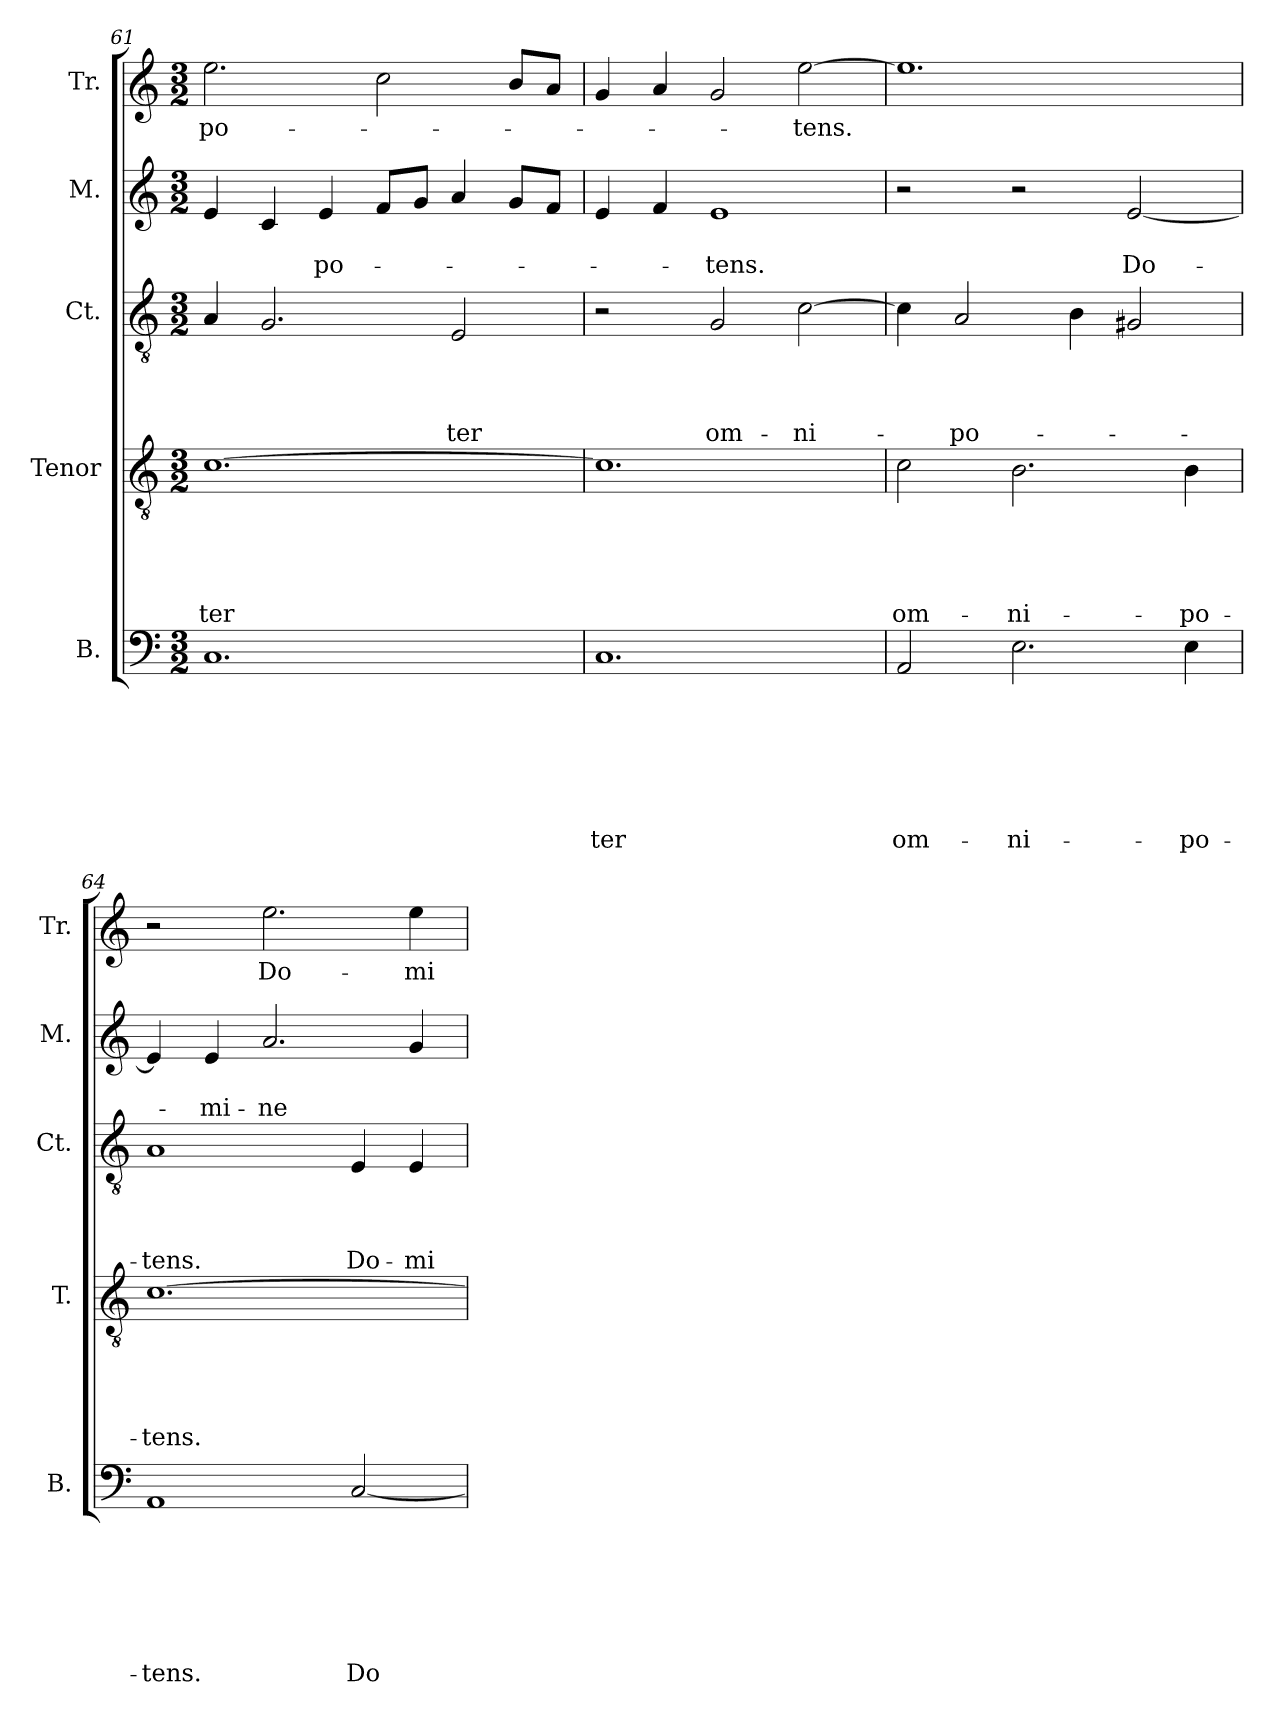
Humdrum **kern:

**kern	**text	**text	**text	**text	**text	**text	**text	**kern	**text	**text	**text	**text	**text	**kern	**text	**text	**text	**text	**kern	**text	**text	**kern	**text
*part5	*part5	*part5	*part5	*part5	*part5	*part5	*part5	*part4	*part4	*part4	*part4	*part4	*part4	*part3	*part3	*part3	*part3	*part3	*part2	*part2	*part2	*part1	*part1
*staff5	*staff5	*staff5	*staff5	*staff5	*staff5	*staff5	*staff5	*staff4	*staff4	*staff4	*staff4	*staff4	*staff4	*staff3	*staff3	*staff3	*staff3	*staff3	*staff2	*staff2	*staff2	*staff1	*staff1
*I"B.	*	*	*	*	*	*	*	*I"Tenor	*	*	*	*	*	*I"Ct.	*	*	*	*	*I"M.	*	*	*I"Tr.	*
*I'B.	*	*	*	*	*	*	*	*I'T.	*	*	*	*	*	*I'Ct.	*	*	*	*	*I'M.	*	*	*I'Tr.	*
*clefF4	*	*	*	*	*	*	*	*clefGv2	*	*	*	*	*	*clefGv2	*	*	*	*	*clefG2	*	*	*clefG2	*
*k[]	*	*	*	*	*	*	*	*k[]	*	*	*	*	*	*k[]	*	*	*	*	*k[]	*	*	*k[]	*
*C:	*	*	*	*	*	*	*	*C:	*	*	*	*	*	*C:	*	*	*	*	*C:	*	*	*C:	*
*M3/2	*	*	*	*	*	*	*	*M3/2	*	*	*	*	*	*M3/2	*	*	*	*	*M3/2	*	*	*M3/2	*
=61	=61	=61	=61	=61	=61	=61	=61	=61	=61	=61	=61	=61	=61	=61	=61	=61	=61	=61	=61	=61	=61	=61	=61
!	!	!	!	!	!	!	!	!	!	!	!	!	!LO:LY:b	!	!	!	!	!	!	!	!	!	!LO:LY:b
1.C	.	.	.	.	.	.	.	[>1.c	.	.	.	.	-ter	4A/	.	.	.	.	4e/	.	.	2.ee\	-po-
.	.	.	.	.	.	.	.	.	.	.	.	.	.	2.G/	.	.	.	.	4c/	.	.	.	.
!	!	!	!	!	!	!	!	!	!	!	!	!	!	!	!	!	!	!	!	!	!LO:LY:b	!	!
.	.	.	.	.	.	.	.	.	.	.	.	.	.	.	.	.	.	.	4e/	.	-po-	.	.
.	.	.	.	.	.	.	.	.	.	.	.	.	.	.	.	.	.	.	8f/L	.	.	2cc\	.
.	.	.	.	.	.	.	.	.	.	.	.	.	.	.	.	.	.	.	8g/J	.	.	.	.
!	!	!	!	!	!	!	!	!	!	!	!	!	!	!	!	!	!	!LO:LY:b	!	!	!	!	!
.	.	.	.	.	.	.	.	.	.	.	.	.	.	2E/	.	.	.	-ter	4a/	.	.	.	.
.	.	.	.	.	.	.	.	.	.	.	.	.	.	.	.	.	.	.	8g/L	.	.	8b/L	.
.	.	.	.	.	.	.	.	.	.	.	.	.	.	.	.	.	.	.	8f/J	.	.	8a/J	.
=62	=62	=62	=62	=62	=62	=62	=62	=62	=62	=62	=62	=62	=62	=62	=62	=62	=62	=62	=62	=62	=62	=62	=62
!	!	!	!	!	!	!	!LO:LY:b	!	!	!	!	!	!	!	!	!	!	!	!	!	!	!	!
1.C	.	.	.	.	.	.	-ter	1.c]	.	.	.	.	.	2r	.	.	.	.	4e/	.	.	4g/	.
.	.	.	.	.	.	.	.	.	.	.	.	.	.	.	.	.	.	.	4f/	.	.	4a/	.
!	!	!	!	!	!	!	!	!	!	!	!	!	!	!	!	!	!	!LO:LY:b	!	!	!LO:LY:b	!	!
.	.	.	.	.	.	.	.	.	.	.	.	.	.	2G/	.	.	.	om-	1e	.	-tens.	2g/	.
!	!	!	!	!	!	!	!	!	!	!	!	!	!	!	!	!	!	!LO:LY:b	!	!	!	!	!LO:LY:b
.	.	.	.	.	.	.	.	.	.	.	.	.	.	[<2c\	.	.	.	-ni-	.	.	.	[<2ee\	-tens.
!!LO:LB:g=z
=63	=63	=63	=63	=63	=63	=63	=63	=63	=63	=63	=63	=63	=63	=63	=63	=63	=63	=63	=63	=63	=63	=63	=63
!	!	!	!	!	!	!	!LO:LY:b	!	!	!	!	!	!LO:LY:b	!	!	!	!	!	!	!	!	!	!
2AA/	.	.	.	.	.	.	om-	2c\	.	.	.	.	om-	4c\]	.	.	.	.	2r	.	.	1.ee]	.
!	!	!	!	!	!	!	!	!	!	!	!	!	!	!	!	!	!	!LO:LY:b	!	!	!	!	!
.	.	.	.	.	.	.	.	.	.	.	.	.	.	2A/	.	.	.	-po-	.	.	.	.	.
!	!	!	!	!	!	!	!LO:LY:b	!	!	!	!	!	!LO:LY:b	!	!	!	!	!	!	!	!	!	!
2.E\	.	.	.	.	.	.	-ni-	2.B\	.	.	.	.	-ni-	.	.	.	.	.	2r	.	.	.	.
.	.	.	.	.	.	.	.	.	.	.	.	.	.	4B\	.	.	.	.	.	.	.	.	.
!	!	!	!	!	!	!	!	!	!	!	!	!	!	!	!	!	!	!	!	!	!LO:LY:b	!	!
.	.	.	.	.	.	.	.	.	.	.	.	.	.	2G#/	.	.	.	.	[<2e/	.	Do-	.	.
!	!	!	!	!	!	!	!LO:LY:b	!	!	!	!	!	!LO:LY:b	!	!	!	!	!	!	!	!	!	!
4E\	.	.	.	.	.	.	-po-	4B\	.	.	.	.	-po-	.	.	.	.	.	.	.	.	.	.
=64	=64	=64	=64	=64	=64	=64	=64	=64	=64	=64	=64	=64	=64	=64	=64	=64	=64	=64	=64	=64	=64	=64	=64
!	!	!	!	!	!	!	!LO:LY:b	!	!	!	!	!	!LO:LY:b	!	!	!	!	!LO:LY:b	!	!	!	!	!
1AA	.	.	.	.	.	.	-tens.	[>1.c	.	.	.	.	-tens.	1A	.	.	.	-tens.	4e/]	.	.	2r	.
!	!	!	!	!	!	!	!	!	!	!	!	!	!	!	!	!	!	!	!	!	!LO:LY:b	!	!
.	.	.	.	.	.	.	.	.	.	.	.	.	.	.	.	.	.	.	4e/	.	-mi-	.	.
!	!	!	!	!	!	!	!	!	!	!	!	!	!	!	!	!	!	!	!	!	!LO:LY:b	!	!LO:LY:b
.	.	.	.	.	.	.	.	.	.	.	.	.	.	.	.	.	.	.	2.a/	.	-ne	2.ee\	Do-
!	!	!	!	!	!	!	!LO:LY:b	!	!	!	!	!	!	!	!	!	!	!LO:LY:b	!	!	!	!	!
[<2C/	.	.	.	.	.	.	Do-	.	.	.	.	.	.	4E/	.	.	.	Do-	.	.	.	.	.
!	!	!	!	!	!	!	!	!	!	!	!	!	!	!	!	!	!	!LO:LY:b:rj	!	!	!	!	!LO:LY:b
.	.	.	.	.	.	.	.	.	.	.	.	.	.	4E/	.	.	.	-mi-	4g/	.	.	4ee\	-mi-
=	=	=	=	=	=	=	=	=	=	=	=	=	=	=	=	=	=	=	=	=	=	=	=
*-	*-	*-	*-	*-	*-	*-	*-	*-	*-	*-	*-	*-	*-	*-	*-	*-	*-	*-	*-	*-	*-	*-	*-
